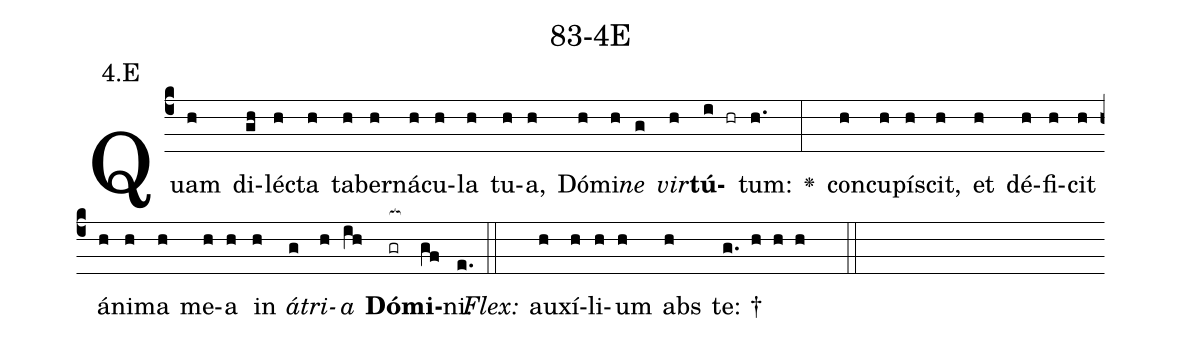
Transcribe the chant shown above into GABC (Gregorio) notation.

name: 83-4E;
annotation: 4.E;
%%
(c4)Quam(h) di(gh)léc(h)ta(h) ta(h)ber(h)ná(h)cu(h)la(h) tu(h)a,(h) Dó(h)mi(h)<i>ne</i>(g) <i>vir</i>(h)<b>tú</b>(i hr)tum:(h.) <v>\greheightstar</v>(:) con(h)cu(h)pí(h)scit,(h) et(h) dé(h)fi(h)cit(h) á(h)ni(h)ma(h) me(h)a(h) in(h) <i>á</i>(g)<i>tri</i>(h)<i>a</i>(ih) <b>Dó</b>(gr[ocb:1{])<b>mi</b>(gf[ocb:0}])ni.(e.) (::)
<i>Flex:</i>()  au(h)xí(h)li(h)um(h) abs(h) te: †(g. h h h  ::)

%E(h) u(g) o(h) u(ih) a(gf) e.(e.) (::)
